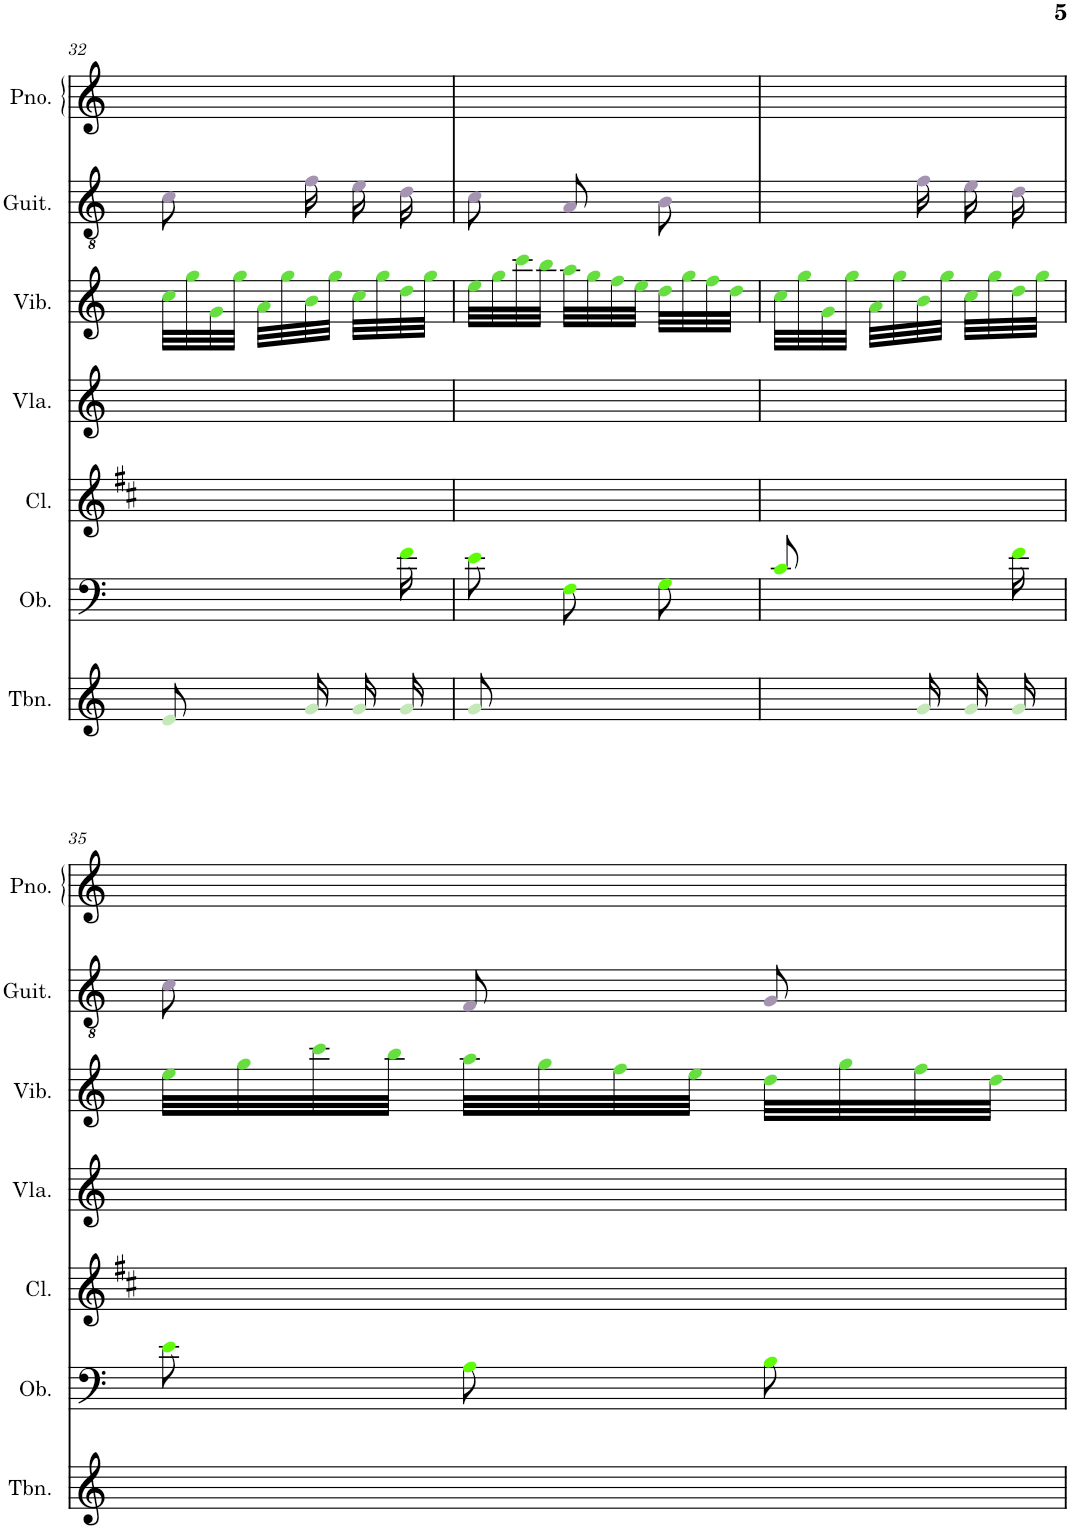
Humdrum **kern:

**kern	**kern	**kern	**kern	**kern	**kern	**kern
*part7	*part6	*part5	*part4	*part3	*part2	*part1
*staff7	*staff6	*staff5	*staff4	*staff3	*staff2	*staff1
*I"Trombone	*I"Oboe	*I"Clarinet	*I"Viola	*I"Vibraphone	*I"Classical Guitar	*I"Piano
*I'Tbn.	*I'Ob.	*I'Cl.	*I'Vla.	*I'Vib.	*I'Guit.	*I'Pno.
!!LO:PB:g=z
*clefG2	*clefF4	*clefG2	*clefG2	*clefG2	*clefGv2	*clefG2
*	*	*Trd1c2	*	*	*	*
*k[]	*k[]	*k[f#c#]	*k[]	*k[]	*k[]	*k[]
*M3/8	*M3/8	*M3/8	*M3/8	*M3/8	*M3/8	*M3/8
=32	=32	=32	=32	=32	=32	=32
8ei/	4ryy	4.ryy	4.ryy	32ccj\LLL	8cZ\	4.ryy
.	.	.	.	32ggj\	.	.
.	.	.	.	32gj\	.	.
.	.	.	.	32ggj\JJJ	.	.
16ryy	.	.	.	32aj\LLL	16ryy	.
.	.	.	.	32ggj\	.	.
16gi/LL	.	.	.	32bj\	16fZ\LL	.
.	.	.	.	32ggj\JJJ	.	.
16gi/	16ryy	.	.	32ccj\LLL	16eZ\	.
.	.	.	.	32ggj\	.	.
16gi/JJ	16fV\	.	.	32ddj\	16dZ\JJ	.
.	.	.	.	32ggj\JJJ	.	.
=33	=33	=33	=33	=33	=33	=33
8gi/	8eV\L	4.ryy	4.ryy	32eej\LLL	8cZ\L	4.ryy
.	.	.	.	32ggj\	.	.
.	.	.	.	32cccj\	.	.
.	.	.	.	32bbj\JJJ	.	.
4ryy	8FV\	.	.	32aaj\LLL	8AZ\	.
.	.	.	.	32ggj\	.	.
.	.	.	.	32ffj\	.	.
.	.	.	.	32eej\JJJ	.	.
.	8GV\J	.	.	32ddj\LLL	8BZ\J	.
.	.	.	.	32ggj\	.	.
.	.	.	.	32ffj\	.	.
.	.	.	.	32ddj\JJJ	.	.
=34	=34	=34	=34	=34	=34	=34
8.ryy	8cV/	4.ryy	4.ryy	32ccj\LLL	8.ryy	4.ryy
.	.	.	.	32ggj\	.	.
.	.	.	.	32gj\	.	.
.	.	.	.	32ggj\JJJ	.	.
.	8.ryy	.	.	32aj\LLL	.	.
.	.	.	.	32ggj\	.	.
16gi/LL	.	.	.	32bj\	16fZ\LL	.
.	.	.	.	32ggj\JJJ	.	.
16gi/	.	.	.	32ccj\LLL	16eZ\	.
.	.	.	.	32ggj\	.	.
16gi/JJ	16fV\	.	.	32ddj\	16dZ\JJ	.
.	.	.	.	32ggj\JJJ	.	.
!!LO:LB:g=z
=35	=35	=35	=35	=35	=35	=35
4.ryy	8eV\L	4.ryy	4.ryy	32eej\LLL	8cZ/L	4.ryy
.	.	.	.	32ggj\	.	.
.	.	.	.	32cccj\	.	.
.	.	.	.	32bbj\JJJ	.	.
.	8AV\	.	.	32aaj\LLL	8FZ/	.
.	.	.	.	32ggj\	.	.
.	.	.	.	32ffj\	.	.
.	.	.	.	32eej\JJJ	.	.
.	8BV\J	.	.	32ddj\LLL	8GZ/J	.
.	.	.	.	32ggj\	.	.
.	.	.	.	32ffj\	.	.
.	.	.	.	32ddj\JJJ	.	.
=	=	=	=	=	=	=
*-	*-	*-	*-	*-	*-	*-
